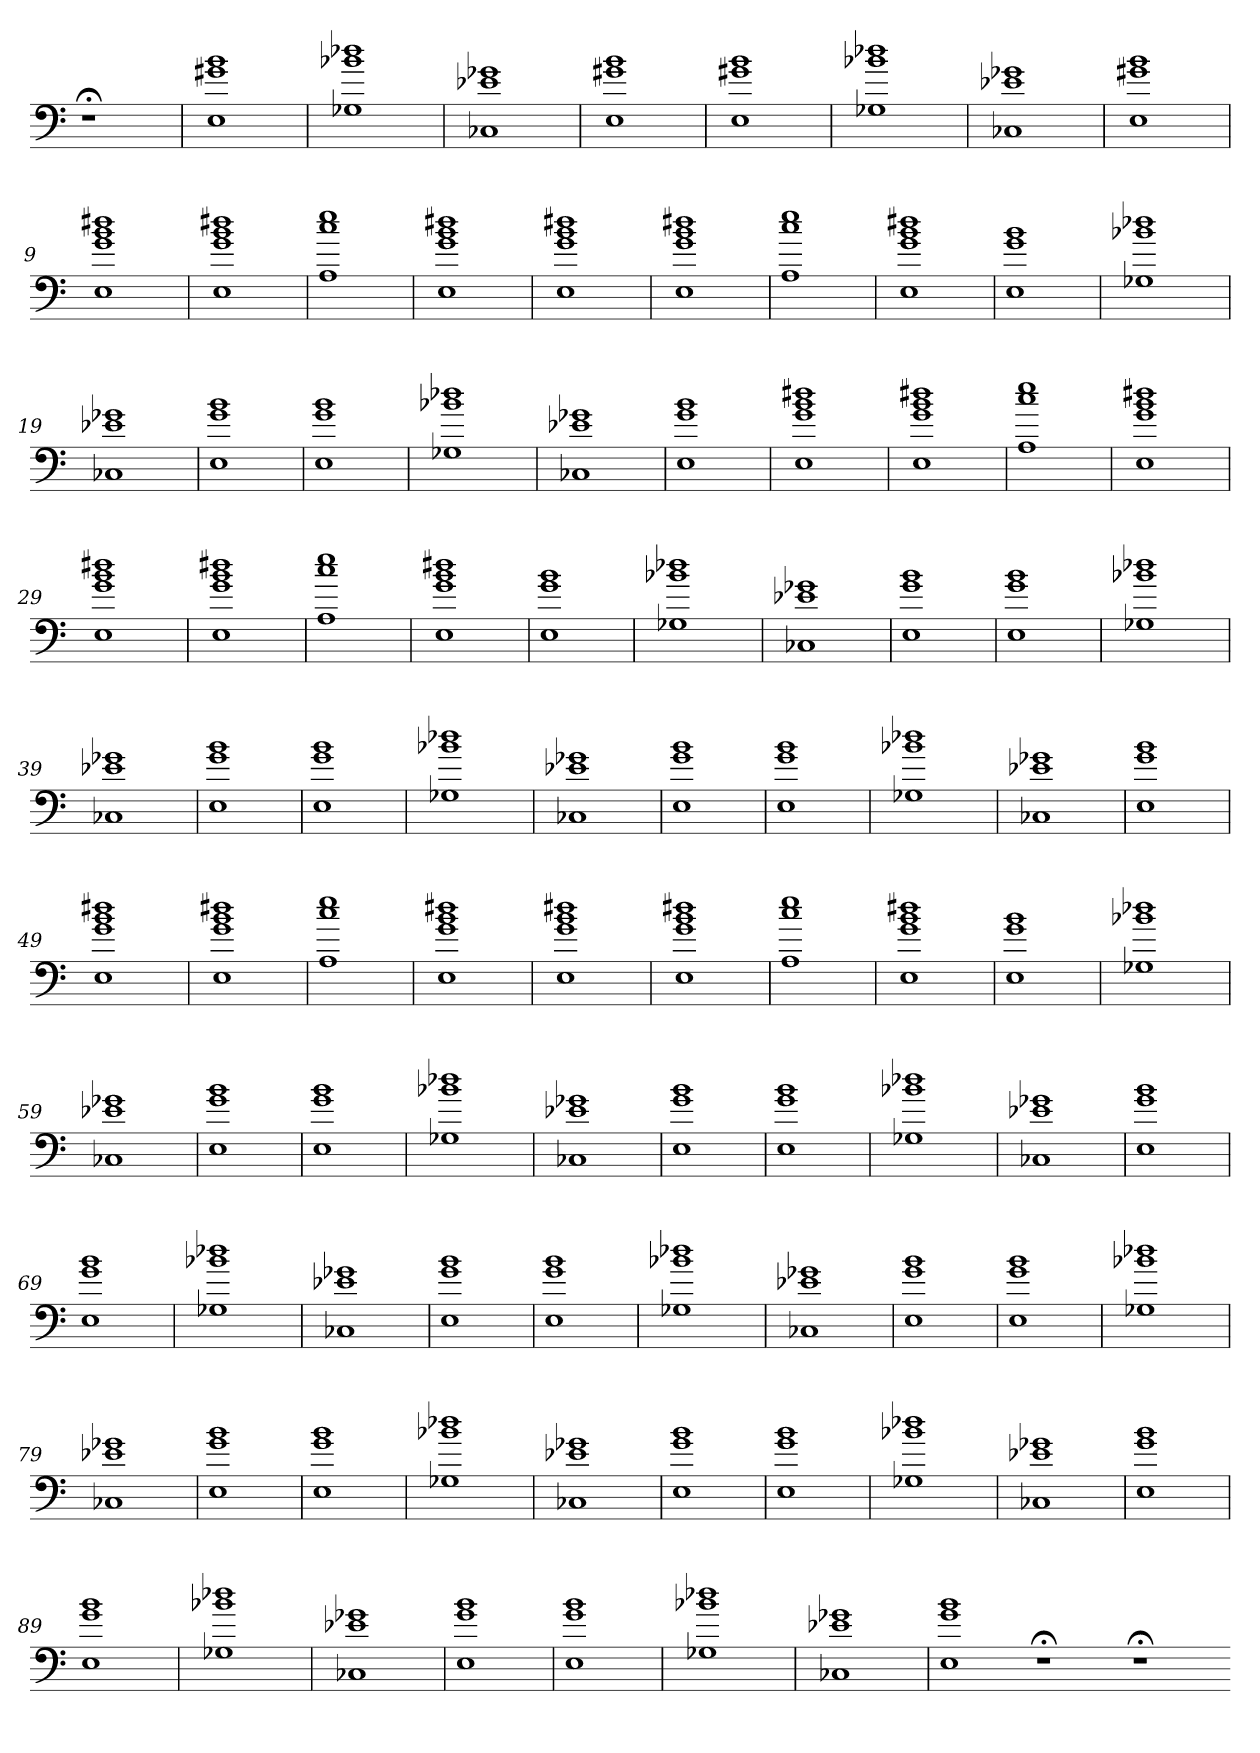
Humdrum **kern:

**kern
*part1
*staff1
=
1r;<
=1
1E 1g#X 1b
=2
1G-X 1b-X 1dd-X
=3
1C-X 1e-X 1g-X
=4
1E 1g#X 1b
=5
1E 1g#X 1b
=6
1G-X 1b-X 1dd-X
=7
1C-X 1e-X 1g-X
=8
1E 1g#X 1b
=9
1E 1g 1b 1dd#X
=10
1E 1g 1b 1dd#X
=11
1A 1cc 1ee
=12
1E 1g 1b 1dd#X
=13
1E 1g 1b 1dd#X
=14
1E 1g 1b 1dd#X
=15
1A 1cc 1ee
=16
1E 1g 1b 1dd#X
=17
1E 1g 1b
=18
1G-X 1b-X 1dd-X
=19
1C-X 1e-X 1g-X
=20
1E 1g 1b
=21
1E 1g 1b
=22
1G-X 1b-X 1dd-X
=23
1C-X 1e-X 1g-X
=24
1E 1g 1b
=25
1E 1g 1b 1dd#X
=26
1E 1g 1b 1dd#X
=27
1A 1cc 1ee
=28
1E 1g 1b 1dd#X
=29
1E 1g 1b 1dd#X
=30
1E 1g 1b 1dd#X
=31
1A 1cc 1ee
=32
1E 1g 1b 1dd#X
=33
1E 1g 1b
=34
1G-X 1b-X 1dd-X
=35
1C-X 1e-X 1g-X
=36
1E 1g 1b
=37
1E 1g 1b
=38
1G-X 1b-X 1dd-X
=39
1C-X 1e-X 1g-X
=40
1E 1g 1b
=41
1E 1g 1b
=42
1G-X 1b-X 1dd-X
=43
1C-X 1e-X 1g-X
=44
1E 1g 1b
=45
1E 1g 1b
=46
1G-X 1b-X 1dd-X
=47
1C-X 1e-X 1g-X
=48
1E 1g 1b
=49
1E 1g 1b 1dd#X
=50
1E 1g 1b 1dd#X
=51
1A 1cc 1ee
=52
1E 1g 1b 1dd#X
=53
1E 1g 1b 1dd#X
=54
1E 1g 1b 1dd#X
=55
1A 1cc 1ee
=56
1E 1g 1b 1dd#X
=57
1E 1g 1b
=58
1G-X 1b-X 1dd-X
=59
1C-X 1e-X 1g-X
=60
1E 1g 1b
=61
1E 1g 1b
=62
1G-X 1b-X 1dd-X
=63
1C-X 1e-X 1g-X
=64
1E 1g 1b
=65
1E 1g 1b
=66
1G-X 1b-X 1dd-X
=67
1C-X 1e-X 1g-X
=68
1E 1g 1b
=69
1E 1g 1b
=70
1G-X 1b-X 1dd-X
=71
1C-X 1e-X 1g-X
=72
1E 1g 1b
=73
1E 1g 1b
=74
1G-X 1b-X 1dd-X
=75
1C-X 1e-X 1g-X
=76
1E 1g 1b
=77
1E 1g 1b
=78
1G-X 1b-X 1dd-X
=79
1C-X 1e-X 1g-X
=80
1E 1g 1b
=81
1E 1g 1b
=82
1G-X 1b-X 1dd-X
=83
1C-X 1e-X 1g-X
=84
1E 1g 1b
=85
1E 1g 1b
=86
1G-X 1b-X 1dd-X
=87
1C-X 1e-X 1g-X
=88
1E 1g 1b
=89
1E 1g 1b
=90
1G-X 1b-X 1dd-X
=91
1C-X 1e-X 1g-X
=92
1E 1g 1b
=93
1E 1g 1b
=94
1G-X 1b-X 1dd-X
=95
1C-X 1e-X 1g-X
=96
1E 1g 1b
1r;<
1r;<
=-
*-
